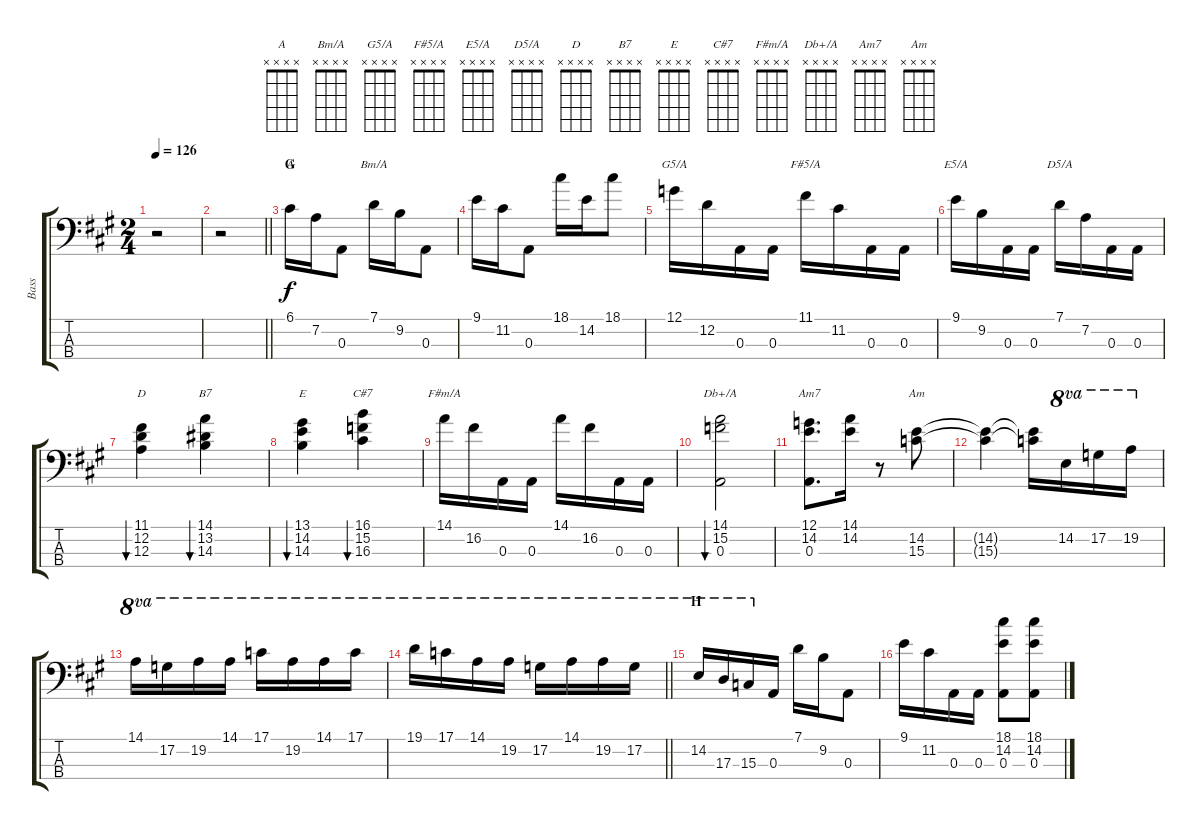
\track ("Bass" "Bass") {instrument fretlessbass}
\staff {score tabs}
\tuning (G2 D2 A1 E1) {hide}
\chord ("A" x x x x)
\chord ("Bm/A" x x x x)
\chord ("G5/A" x x x x)
\chord ("F#5/A" x x x x)
\chord ("E5/A" x x x x)
\chord ("D5/A" x x x x)
\chord ("D" x x x x)
\chord ("B7" x x x x)
\chord ("E" x x x x)
\chord ("C#7" x x x x)
\chord ("F#m/A" x x x x)
\chord ("Db+/A" x x x x)
\chord ("Am7" x x x x)
\chord ("Am" x x x x)
\ts (2 4)
\tempo 126
\clef f4
\ks a
r.2{dy f} |
\barLineRight lightlight
r.2 |
\section ("" "G")
6.1.16{ch "A"} 7.2.16 0.3.8 7.1.16{ch "Bm/A"} 9.2.16 0.3.8 |
9.1.16 11.2.16 0.3.8 18.1.16 14.2.16 18.1.8 |
12.1.16{ch "G5/A"} 12.2.16 0.3.16 0.3.16 11.1.16{ch "F#5/A"} 11.2.16 0.3.16 0.3.16 |
9.1.16{ch "E5/A"} 9.2.16 0.3.16 0.3.16 7.1.16{ch "D5/A"} 7.2.16 0.3.16 0.3.16 |
(11.1 12.2 12.3).4{bu 240 ch "D"} (14.1 13.2 14.3).4{bu 240 ch "B7"} |
(13.1 14.2 14.3).4{bu 240 ch "E"} (16.1 15.2 16.3).4{bu 240 ch "C#7"} |
14.1.16{ch "F#m/A"} 16.2.16 0.3.16 0.3.16 14.1.16 16.2.16 0.3.16 0.3.16 |
(14.1 15.2 0.3).2{bu 240 ch "Db+/A"} |
(12.1 14.2 0.3).8{d ch "Am7"} (14.1 14.2).16 r.8 (14.2 15.3).8{ch "Am"} |
(14.2{t} 15.3{t}).4 (14.2{t} 15.3{t}).16 14.2.16{ot 8va} 17.2.16{ot 8va} 19.2.16{ot 8va} |
14.1.16{ot 8va} 17.2.16{ot 8va} 19.2.16{ot 8va} 14.1.16{ot 8va} 17.1.16{ot 8va} 19.2.16{ot 8va} 14.1.16{ot 8va} 17.1.16{ot 8va} |
\barLineRight lightlight
19.1.16{ot 8va} 17.1.16{ot 8va} 14.1.16{ot 8va} 19.2.16{ot 8va} 17.2.16{ot 8va} 14.1.16{ot 8va} 19.2.16{ot 8va} 17.2.16{ot 8va} |
\section ("" "H")
14.2.16{ot 8va} 17.3.16{ot 8va} 15.3.16{ot 8va} 0.3.16 7.1.16 9.2.16 0.3.8 |
9.1.16 11.2.16 0.3.16 0.3.16 (18.1 14.2 0.3).8 (18.1 14.2 0.3).8
